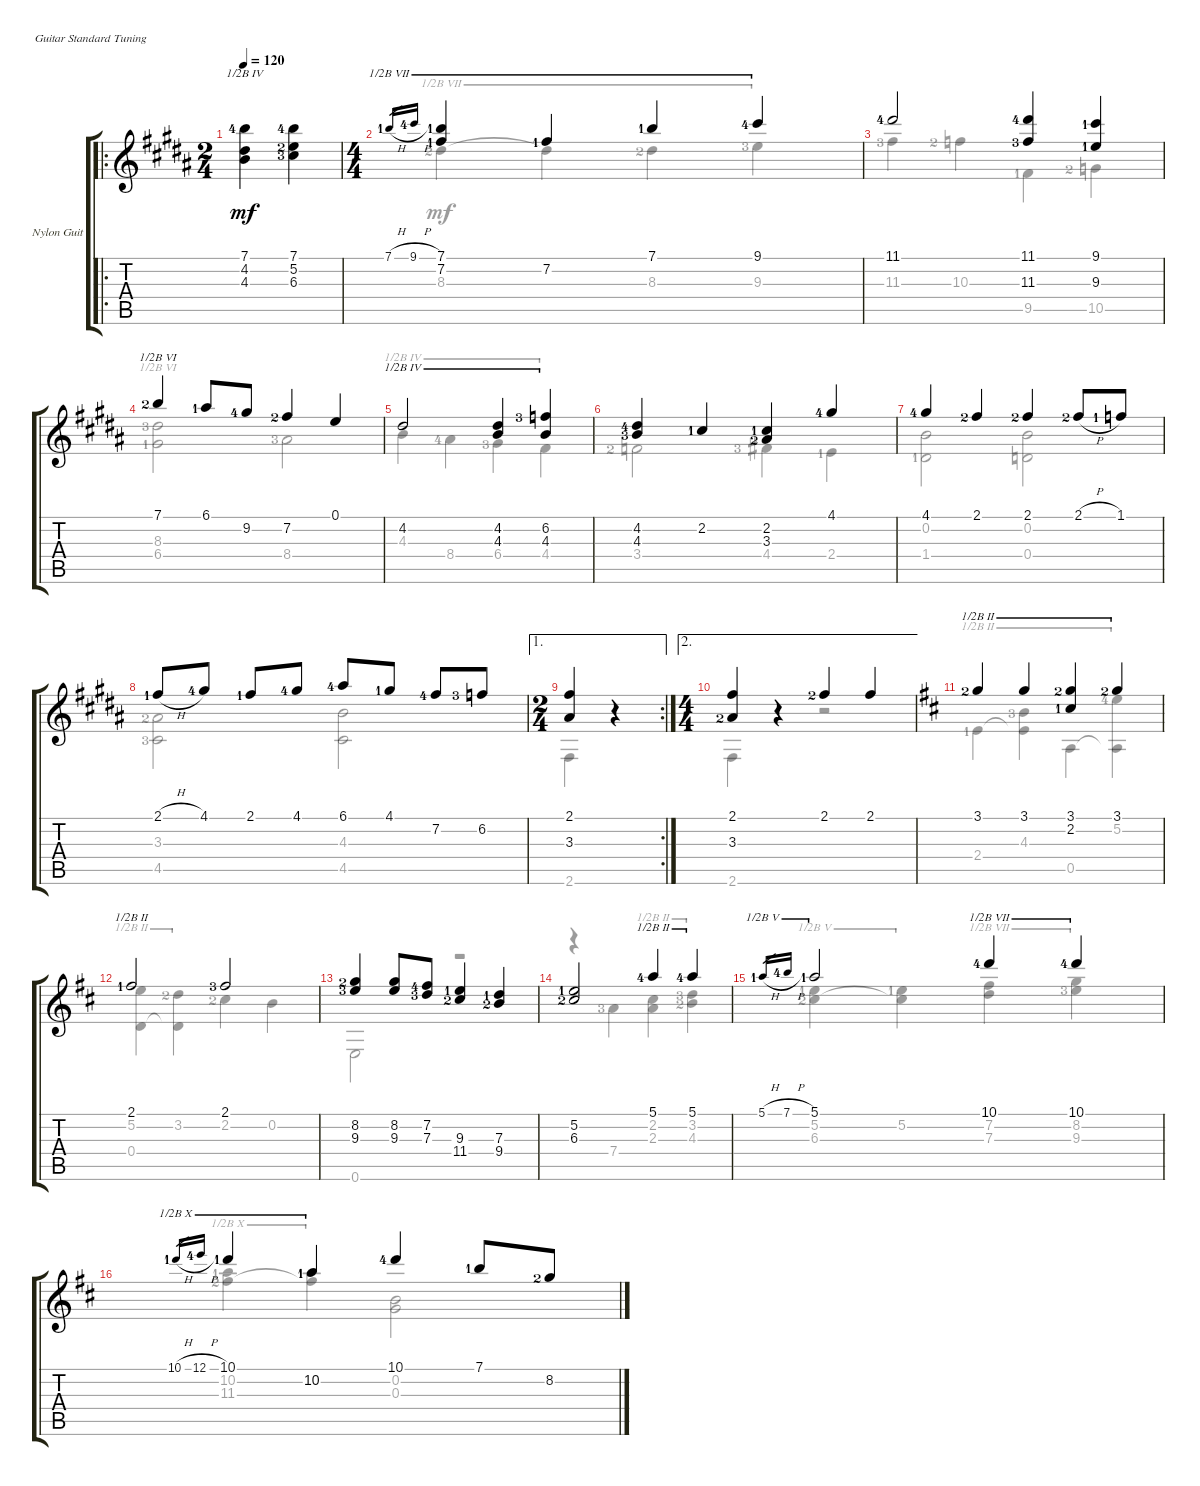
\defaultSystemsLayout 4
\bracketExtendMode groupsimilarinstruments
\firstSystemTrackNameOrientation horizontal
\otherSystemsTrackNameOrientation horizontal
\track ("Nylon Guitar" "Nylon Guit") {instrument acousticguitarsteel}
\staff {score tabs}
\tuning (E4 B3 G3 D3 A2 E2)
\voice
\ro
\ts (2 4)
\tempo 120
\clef g2
\ks b
(7.1{lf 5} 4.2 4.3).4{dy mf instrument acousticguitarsteel barre (4 half)} (6.3{lf 4} 5.2{lf 3} 7.1{lf 5}).4 |
\ts (4 4)
7.1{h lf 2}.16{gr barre (7 half)} 9.1{h lf 5}.16{gr barre (7 half)} (7.1{lf 2} 7.2{lf 2}).4{barre (7 half)} 7.2{lf 2}.4{barre (7 half)} 7.1{lf 2}.4{barre (7 half)} 9.1{lf 5}.4{barre (7 half)} |
11.1{lf 5}.2 (11.1{lf 5} 11.3{lf 4}).4 (9.1{lf 2} 9.3{lf 2}).4 |
7.1{lf 3}.4{barre (6 half)} 6.1{lf 2}.8 9.2{lf 5}.8 7.2{lf 3}.4 0.1.4 |
4.2.2{barre (4 half)} (4.2 4.3).4{barre (4 half)} (6.2{lf 4} 4.3).4{barre (4 half)} |
(4.2{lf 5} 4.3{lf 4}).4 2.2{lf 2}.4 (2.2{lf 2} 3.3{lf 3}).4 4.1{lf 5}.4 |
4.1{lf 5}.4 2.1{lf 3}.4 2.1{lf 3}.4 2.1{h lf 3}.8 1.1{lf 2}.8 |
2.1{h lf 2}.8 4.1{lf 5}.8 2.1{lf 2}.8 4.1{lf 5}.8 6.1{lf 5}.8 4.1{lf 2}.8 7.2{lf 5}.8 6.2{lf 4}.8 |
\ae 1
\rc 2
\ts (2 4)
(2.1 3.3).4 r.4 |
\ae 2
\ts (4 4)
(2.1 3.3{lf 3}).4 r.4 2.1{lf 3}.4 2.1.4 |
\ks bminor
3.1{lf 3}.4{barre (2 half)} 3.1.4{barre (2 half)} (3.1{lf 3} 2.2{lf 2}).4{barre (2 half)} 3.1{lf 3}.4{barre (2 half)} |
2.1{lf 2}.2{barre (2 half)} 2.1{lf 4}.2 |
(8.2{lf 3} 9.3{lf 4}).4 (8.2 9.3).8 (7.2{lf 5} 7.3{lf 4}).8 (9.3{lf 2} 11.4{lf 3}).4 (7.3{lf 2} 9.4{lf 3}).4 |
(5.2{lf 2} 6.3{lf 3}).2 5.1{lf 5}.4{barre (2 half)} 5.1{lf 5}.4{barre (2 half)} |
5.1{h lf 2}.16{gr barre (5 half)} 7.1{h lf 5}.16{gr barre (5 half)} 5.1{lf 2}.2{barre (5 half)} 10.1{lf 5}.4{barre (7 half)} 10.1{lf 5}.4{barre (7 half)} |
10.1{h lf 2}.16{gr barre (10 half)} 12.1{h lf 5}.16{gr barre (10 half)} 10.1{lf 2}.4{barre (10 half)} 10.2{lf 2}.4{barre (10 half)} 10.1{lf 5}.4 7.1{lf 2}.8 8.2{lf 3}.8
\voice
\clef g2
\ottava regular
\simile none
\ks b
|
8.3{lf 3}.4{barre (7 half)} 8.3{t}.4{barre (7 half)} 8.3{lf 3}.4{barre (7 half)} 9.3{lf 4}.4{barre (7 half)} |
11.3{lf 4}.4 10.3{lf 3}.4 9.5{lf 2}.4 10.5{lf 3}.4 |
(8.3{lf 4} 6.4{lf 2}).2{barre (6 half)} 8.4{lf 4}.2 |
4.3.4{barre (4 half)} 8.4{lf 5}.4{barre (4 half)} 6.4{lf 4}.4{barre (4 half)} 4.4.4{barre (4 half)} |
3.4{lf 3}.2 4.4{lf 4}.4 2.4{lf 2}.4 |
(1.4{lf 2} 0.2).2 (0.4 0.2).2 |
(3.3{lf 3} 4.5{lf 4}).2 (4.5 4.3).2 |
2.6.4 r.4 |
2.6.4 r.4 r.2 |
\ks bminor
2.4{lf 2}.4{barre (2 half)} (2.4{t} 4.3{lf 4}).4{barre (2 half)} 0.5.4{barre (2 half)} (0.5{t} 5.2{lf 5}).4{barre (2 half)} |
(5.2 0.4).4{barre (2 half)} (3.2{lf 3} 0.4{t}).4{barre (2 half)} 2.2{lf 3}.4 0.2.4 |
0.6.2 r.2 |
r.4 7.4{lf 4}.4 (2.2 2.3).4{barre (2 half)} (4.3{lf 3} 3.2{lf 4}).4{barre (2 half)} |
(5.2{lf 2} 6.3{lf 3}).4{barre (5 half)} (6.3{t} 5.2{lf 2}).4{barre (5 half)} (7.2 7.3).4{barre (7 half)} (9.3{lf 4} 8.2).4{barre (7 half)} |
(10.2{lf 2} 11.3{lf 3}).4{barre (10 half)} (11.3{t} 10.2{lf 2}).4{barre (10 half)} (0.2 0.3).2
